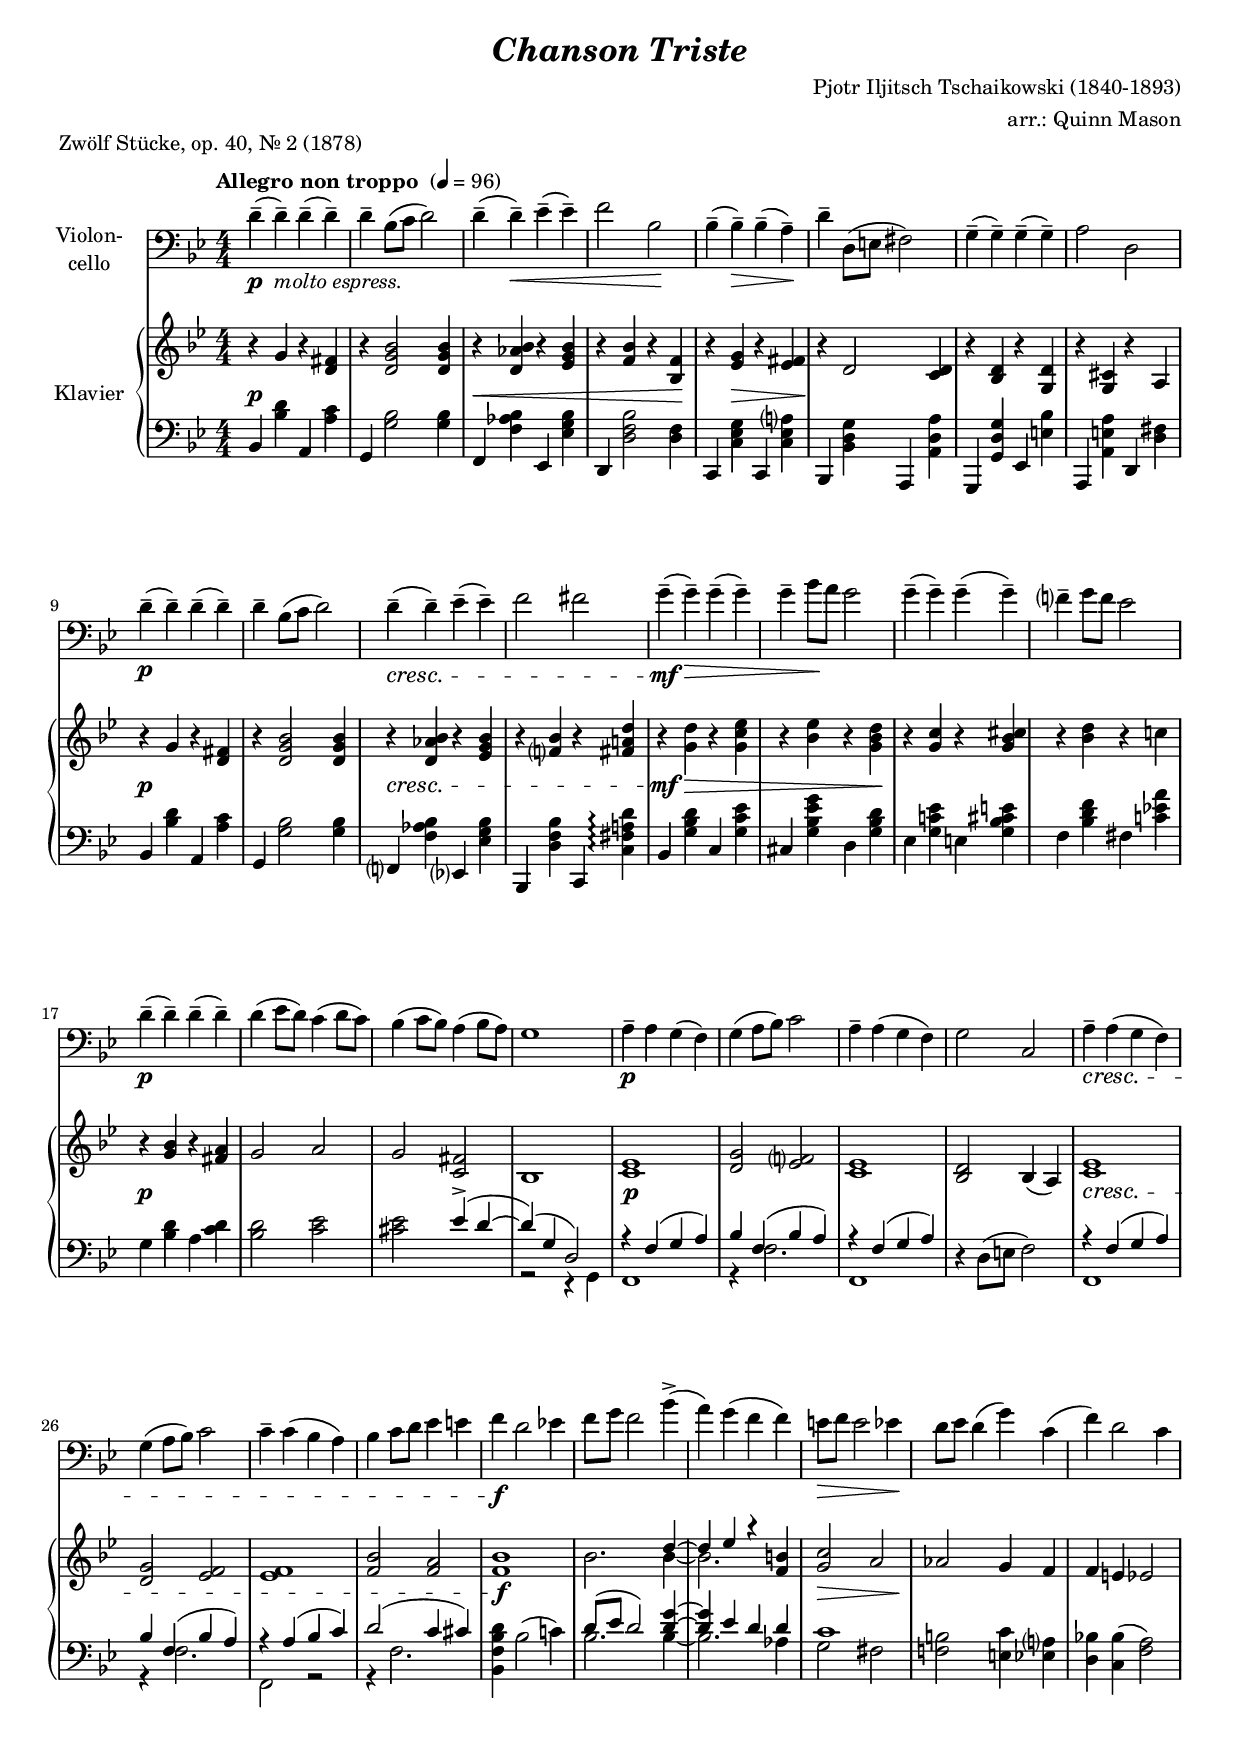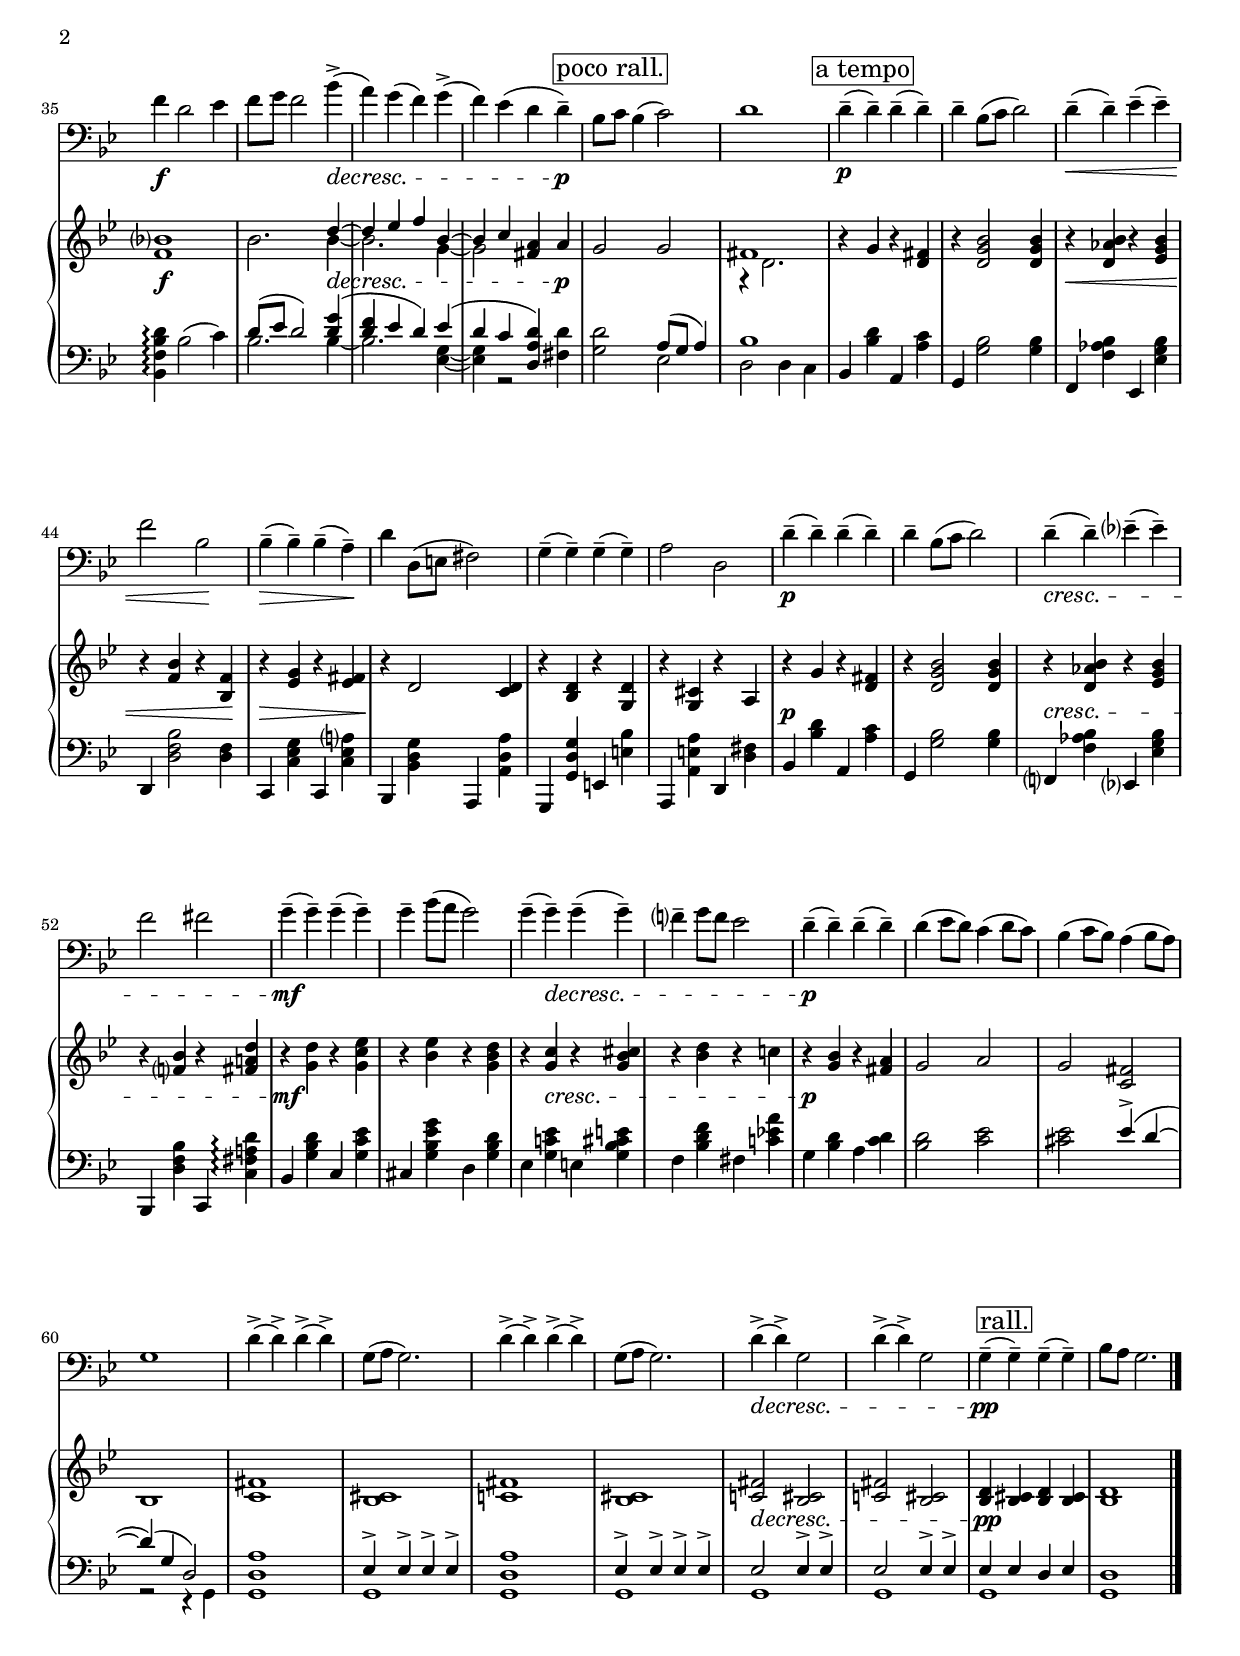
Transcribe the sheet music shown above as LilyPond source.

\version "2.18.2"
\include "deutsch.ly"

#(set-global-staff-size 18)

\header {
  title     = \markup \bold \italic "Chanson Triste"
  composer  = "Pjotr Iljitsch Tschaikowski (1840-1893)"
  arranger  = "arr.: Quinn Mason"
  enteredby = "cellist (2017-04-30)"
  piece     = "Zwölf Stücke, op. 40, Nr. 2 (1878)"
}

voiceconsts = {
  \key g \minor
  \time 4/4
  \numericTimeSignature
%  \compressFullBarRests
  \set tupletSpannerDuration = #(ly:make-moment 1 4)
  % Set default beaming for all staves
%  \set Timing.beamExceptions = #'()
%  \set Timing.baseMoment     = #(ly:make-moment 1 4)
%  \set Timing.beatStructure  = #'(1 1 1)
  \tempo "Allegro non troppo " 4=96
}

mist = "string ensemble 1"
%miba = "bassoon"
%mist = "trumpet"
miba = "trombone"
mikl = "acoustic grand"

atem = \mark \markup \box "a tempo"
pme  = \markup { \dynamic p \italic " molto espress." }
pral = \mark \markup \box "poco rall."
rall = \mark \markup \box "rall."

va = \relative c' {
  \voiceconsts
  \clef "bass"

  d4(--_\pme d)-- d(-- d)--
  d-- b8( c d2)
  d4(-- d)--\< es(-- es)--
  f2 b,\!
  b4(-- b)--\> b(-- a)--\!
  d-- d,8( e fis2)
  g4(-- g)-- g(-- g)--

  a2 d,
  d'4(--\p d)-- d(-- d)--
  d-- b8( c d2)
  d4(--\cresc d)-- es(-- es)--
  f2 fis
  g4(--\mf g)--\> g(-- g)--
  g-- b8\! a g2
  g4(-- g)-- g(-- g)--

  f?-- g8 f es2
  d4(--\p d)-- d(-- d)--
  d( es8 d) c4( d8 c)
  b4( c8 b) a4( b8 a)
  g1
  a4--\p a g( f)
  g( a8 b) c2

  a4-- a( g f)
  g2 c,
  a'4--\cresc a( g f)
  g( a8 b) c2
  c4-- c( b a)
  b c8 d es4 e
  f\f d2 es!4

  f8 g f2 b4(->
  a) g( f f)
  e8\> f e2 es4\!
  d8 es d4( g) c,(
  f) d2 c4

  f\f d2 es4
  f8 g f2 b4(->\decresc
  a) g( f) g(->
  f) es( d d)--\p
  b8 \pral c b4( c2)
  d1

  d4(--\p \atem d)-- d(-- d)--
  d-- b8( c d2)
  d4(--\< d)-- es(-- es)--
  f2 b,\!
  b4(--\> b)-- b(-- a)--\!
  d d,8( e fis2)
  g4(-- g)-- g(-- g)--

  a2 d,
  d'4(--\p d)-- d(-- d)--
  d-- b8( c d2)
  d4(--\cresc d)-- es?(-- es)--
  f2 fis
  g4(--\mf g)-- g(-- g)--
  g-- b8( a g2)
  g4(-- g)--\decresc g(-- g)--

  f?-- g8 f es2
  d4(--\p d)-- d(-- d)--
  d( es8 d) c4( d8 c)
  b4( c8 b) a4( b8 a)
  g1
  d'4(-> d)-> d(-> d)->

  g,8( a g2.)
  d'4(-> d)-> d(-> d)->
  g,8( a g2.)
  d'4(->\decresc d)-> g,2
  d'4(-> d)-> g,2
  g4(--\pp \rall g)-- g(-- g)--
  b8 a g2. \bar "|."
}

vb = \relative c'' {
  \voiceconsts
  \clef "treble"

  r4 g r <d fis>
  r <d g b>2 <d g b>4
  r <d as' b> r <es g b>
  r <f b> r <b, f'>
  r <es g> r <es fis>
  r d2 <c d>4
  r <b d> r <g d'>

  r <g cis> r a
  r g' r <d fis>
  r <d g b>2 <d g b>4
  r <d as' b> r <es g b>
  r <f? b> r <fis a! d>
  r <g d'> r <g c es>
  r <b es> r <g b d>

  r <g c> r <g b cis>
  r <b d> r c!
  r <g b> r <fis a>
  g2 a
  g <c, fis>
  b1
  <c es>

  <d g>2 <es f?>
  <c es>1
  <b d>2 b4( a)
  <c es>1
  <d g>2 <es f>
  <es f>1
  <f b>2 <f a>

  <f b>1
  b2. << {
    d4~
    d es r
  } \\ {
    b~
    b2.
  } >> <f h>4
  <g c>2 a
  as g4 f
  f e es2

  <f b?>1
  b2. << {
    d4~
    d es f b,~
    b c
  } \\ {
    b~
    b2. g4~
    g2
  } >> <fis a>4 a
  g2 g
  << fis1 \\ { r4 d2. } >>
  
  r4 g r <d fis>
  r <d g b>2 <d g b>4
  r <d as' b> r <es g b>
  r <f b> r <b, f'>
  r <es g> r <es fis>
  r d2 <c d>4
  r <b d> r <g d'>

  r <g cis> r a
  r g' r <d fis>
  r <d g b>2 <d g b>4
  r <d as' b> r <es g b>
  r <f? b> r <fis a! d>
  r <g d'> r <g c es>
  r <b es> r <g b d>

  r <g c> r <g b cis>
  r <b d> r c!
  r <g b> r <fis a>
  g2 a
  g <c, fis>
  b1
  <c fis>

  <b cis>
  <c! fis>
  <b cis>
  <c! fis>2 <b cis>
  <c! fis> <b cis>
  <b d>4 <b cis> <b d> <b cis>
  <b d>1 \bar "|."
}

vc = \relative c {
  \voiceconsts
  \clef "bass"

  b4 <b' d> a, <a' c>
  g, <g' b>2 <g b>4
  f, <f' as b> es, <es' g b>
  d, <d' f b>2 <d f>4
  c, <c' es g> c, <c' es a?>
  b, <b' d g> a, <a' d a'>
  g, <g' d' g> es <e' b'>

  a,, <a' e' a> d, <d' fis>
  b <b' d> a, <a' c>
  g, <g' b>2 <g b>4
  f,? <f' as b> es,? <es' g b>
  b, <d' f b> c, <c' fis a! d>\arpeggio
  b <g' b d> c, <g' c es>
  cis, <g' b es g> d <g b d>

  es <g c! es> e <g b cis e>
  f <b d f> fis <c'! es! a>
  g <b d> a <c d>
  <b d>2 <c es>
  <cis es> << {
    es4(-> d~
    d)( g, d2)
  } \\ {
    s
    r2 r4 g,
  } >>
  << { r f'( g a) } \\ f,1 >>

  << { b'4 f( b a) } \\ { r f2. } >>
  << { r4 f( g a) } \\ f,1 >>
  r4 d'8( e f2)
  << { r4 f( g a) } \\ f,1 >>
  << { b'4 f( b a) } \\ { r f2. } >>
  << { r4 a( b c) } \\ { f,,2 r } >>
  << { d''( c4 cis) } \\ { r f,2. } >>

  <b, f' b d>4 b'2( c!4)
  << { d8( es d2) } \\ b2. >>
  << {
    <d g>4~
    <d g> es d d
    c1
  } \\ {
    b4~
    b2. as4
    g2 fis
  } >>
  <f! h> <e c'>4 <es a?>
  <d b'!> <c b'>( <f a>2)

  <b, f' b d>4\arpeggio b'2( c4)
  << {
    d8( es d2) <d g>4(
    <d f> es d) es(
    d c <d, a' d>)
  } \\ {
    b'2. b4~
    b2. <es, g>4~
    <es g> r2
  } >> <fis d'>4
  <g d'>2
  << {
    a8( g a4)
    b1
  } \\ {
    es,2
    d d4 c
  } >>

  b <b' d> a, <a' c>
  g, <g' b>2 <g b>4
  f, <f' as b> es, <es' g b>
  d, <d' f b>2 <d f>4
  c, <c' es g> c, <c' es a?>
  b, <b' d g> a, <a' d a'>
  g, <g' d' g> e <e' b'>

  a,, <a' e' a> d, <d' fis>
  b <b' d> a, <a' c>
  g, <g' b>2 <g b>4
  f,? <f' as b> es,? <es' g b>
  b, <d' f b> c, <c' fis a! d>\arpeggio
  b <g' b d> c, <g' c es>
  cis, <g' b es g> d <g b d>

  es <g c! es> e <g b cis e>
  f <b d f> fis <c'! es! a>
  g <b d> a <c d>
  <b d>2 <c es>
  <cis es> << {
    es4(-> d~
    d)( g, d2)
  } \\ {
    s
    r2 r4 g,
  } >>
  <g d' a'>1

  << { es'4-> es-> es-> es-> } \\ g,1 >>
  <g d' a'>
  << { es'4-> es-> es-> es-> } \\ g,1 >>
  << { es'2 es4-> es-> } \\ g,1 >>
  << { es'2 es4-> es-> } \\ g,1 >>
  << { es'4 es d es } \\ g,1 >>
  <g d'> \bar "|."
}

dy = {
  s1*2\p
  s4\< s1. s4\!
  s s\> s s\!
  s1*3
  s1*2\p
  s4\cresc s1. s4
  s\mf s1.\> s4\!
  s1*2
  s1*4\p
  s1*4\p
  s1*4\cresc
  s1*3\f
  s4\> s2 s4\!
  s1*2
  s1\f
  s2. s4\decresc
  s1. s4 s\p
  s8 \pral s2..
  s1
  s4 \atem s2.
  s1
  s4\< s1. s4\!
  s\> s2 s4\!
  s1*3
  s1*2\p
  s1*2\cresc
  s1*2\mf
  s4 s2.\cresc
  s1
  s1*8\p
  s1*2\decresc
  s4\pp \rall
}


music = <<
      \new Staff {
        \set Staff.midiInstrument = \miba
        \set Staff.instrumentName = \markup \center-column { "Violon-" "cello" }
        \transpose g g { \va }
      }

      \new PianoStaff <<
        \set PianoStaff.instrumentName = \markup \center-column { "Klavier" }
        \set PianoStaff.midiInstrument = \mikl
        \new Staff {
          \transpose g g { \vb }
        }

	\new Dynamics \dy
	
        \new Staff {
          \transpose g g { \vc }
        }
        >>
>>

\book {
  \score {
   \music
    \layout {}
  }

  \score {
    \unfoldRepeats \music

    \midi {
      \context {
        \Score
      }
    }
  }
}
